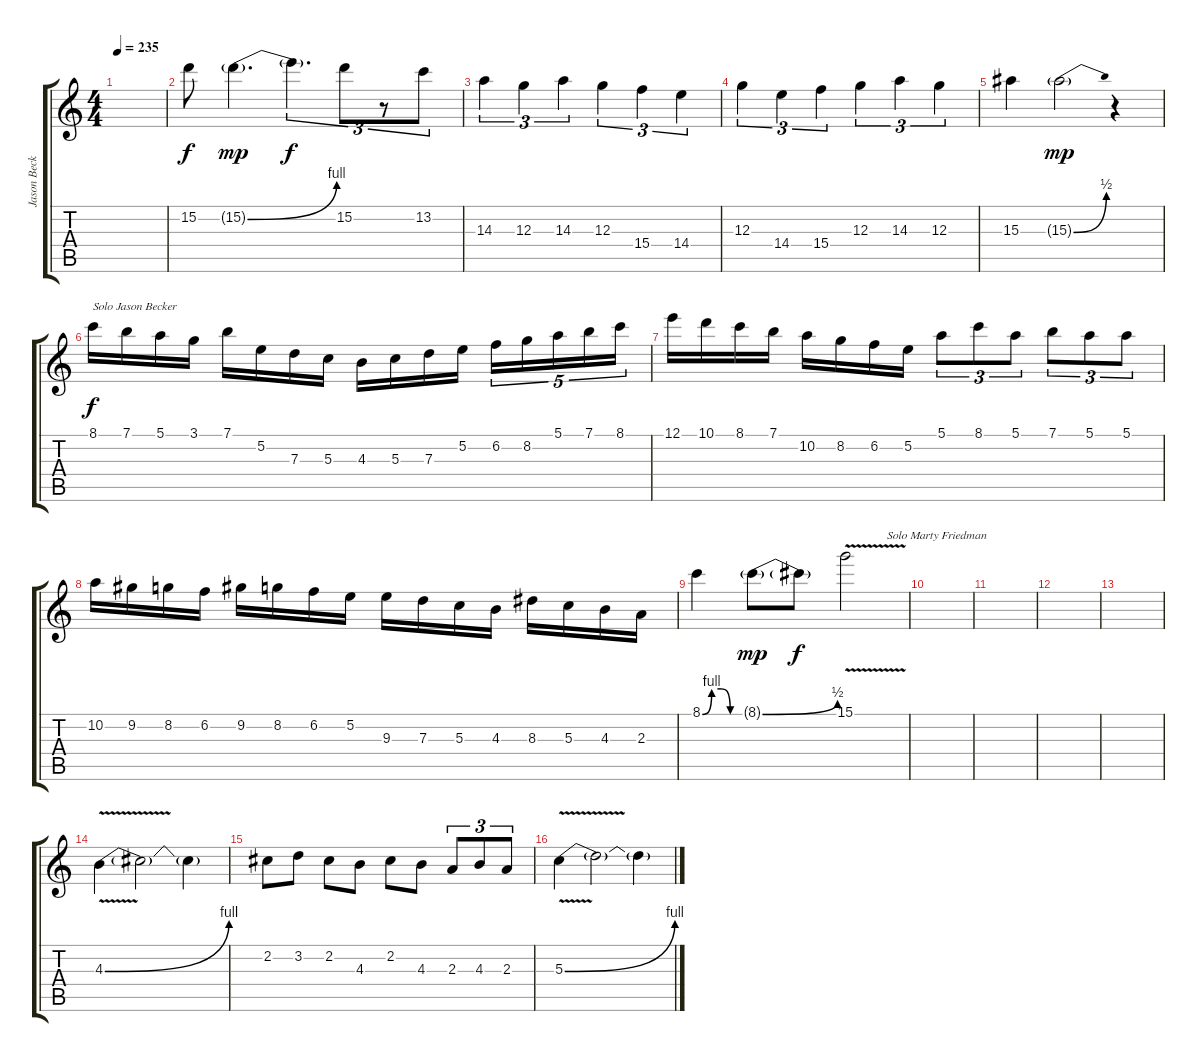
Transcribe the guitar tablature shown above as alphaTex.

\track ("Jason Becker" "Jason Beck") {instrument distortionguitar}
\staff {score tabs}
\tuning (E4 B3 G3 D3 A2 E2) {hide}
\ts (4 4)
\tempo 235
\clef g2
\ks c
|
15.2.8 15.2{be (bend 0 0 60 4) g}.4{d dy mp} 15.2{t}.4{d tu (3 2) dy f} 15.2.8{tu (3 2)} r.8{tu (3 2)} 13.2.8{tu (3 2)} |
14.3.4{tu (3 2)} 12.3.4{tu (3 2)} 14.3.4{tu (3 2)} 12.3.4{tu (3 2)} 15.4.4{tu (3 2)} 14.4.4{tu (3 2)} |
12.3.4{tu (3 2)} 14.4.4{tu (3 2)} 15.4.4{tu (3 2)} 12.3.4{tu (3 2)} 14.3.4{tu (3 2)} 12.3.4{tu (3 2)} |
15.3.4 15.3{be (bend 0 0 60 2) g}.2{dy mp} r.4 |
8.1.16{txt "Solo Jason Becker" dy f} 7.1.16 5.1.16 3.1.16 7.1.16 5.2.16 7.3.16 5.3.16 4.3.16 5.3.16 7.3.16 5.2.16 6.2.16{tu (5 4)} 8.2.16{tu (5 4)} 5.1.16{tu (5 4)} 7.1.16{tu (5 4)} 8.1.16{tu (5 4)} |
12.1.16 10.1.16 8.1.16 7.1.16 10.2.16 8.2.16 6.2.16 5.2.16 5.1.8{tu (3 2)} 8.1.8{tu (3 2)} 5.1.8{tu (3 2)} 7.1.8{tu (3 2)} 5.1.8{tu (3 2)} 5.1.8{tu (3 2)} |
10.2.16 9.2.16 8.2.16 6.2.16 9.2.16 8.2.16 6.2.16 5.2.16 9.3.16 7.3.16 5.3.16 4.3.16 8.3.16 5.3.16 4.3.16 2.3.16 |
8.1{be (custom 0 0 15 4 30 4 45 0 60 0)}.4 8.1{be (bend 0 0 60 2) g}.8{dy mp} 8.1{t}.8{dy f} 15.1{v}.2{txt "              Solo Marty Friedman"} |
|
|
|
|
4.3{be (bend 0 0 60 4) v}.4 4.3{t}.2 4.3{t}.4 |
2.2.8 3.2.8 2.2.8 4.3.8 2.2.8 4.3.8 2.3.8{tu (3 2)} 4.3.8{tu (3 2)} 2.3.8{tu (3 2)} |
5.3{be (bend 0 0 60 4) v}.4 5.3{t}.2 5.3{t}.4
